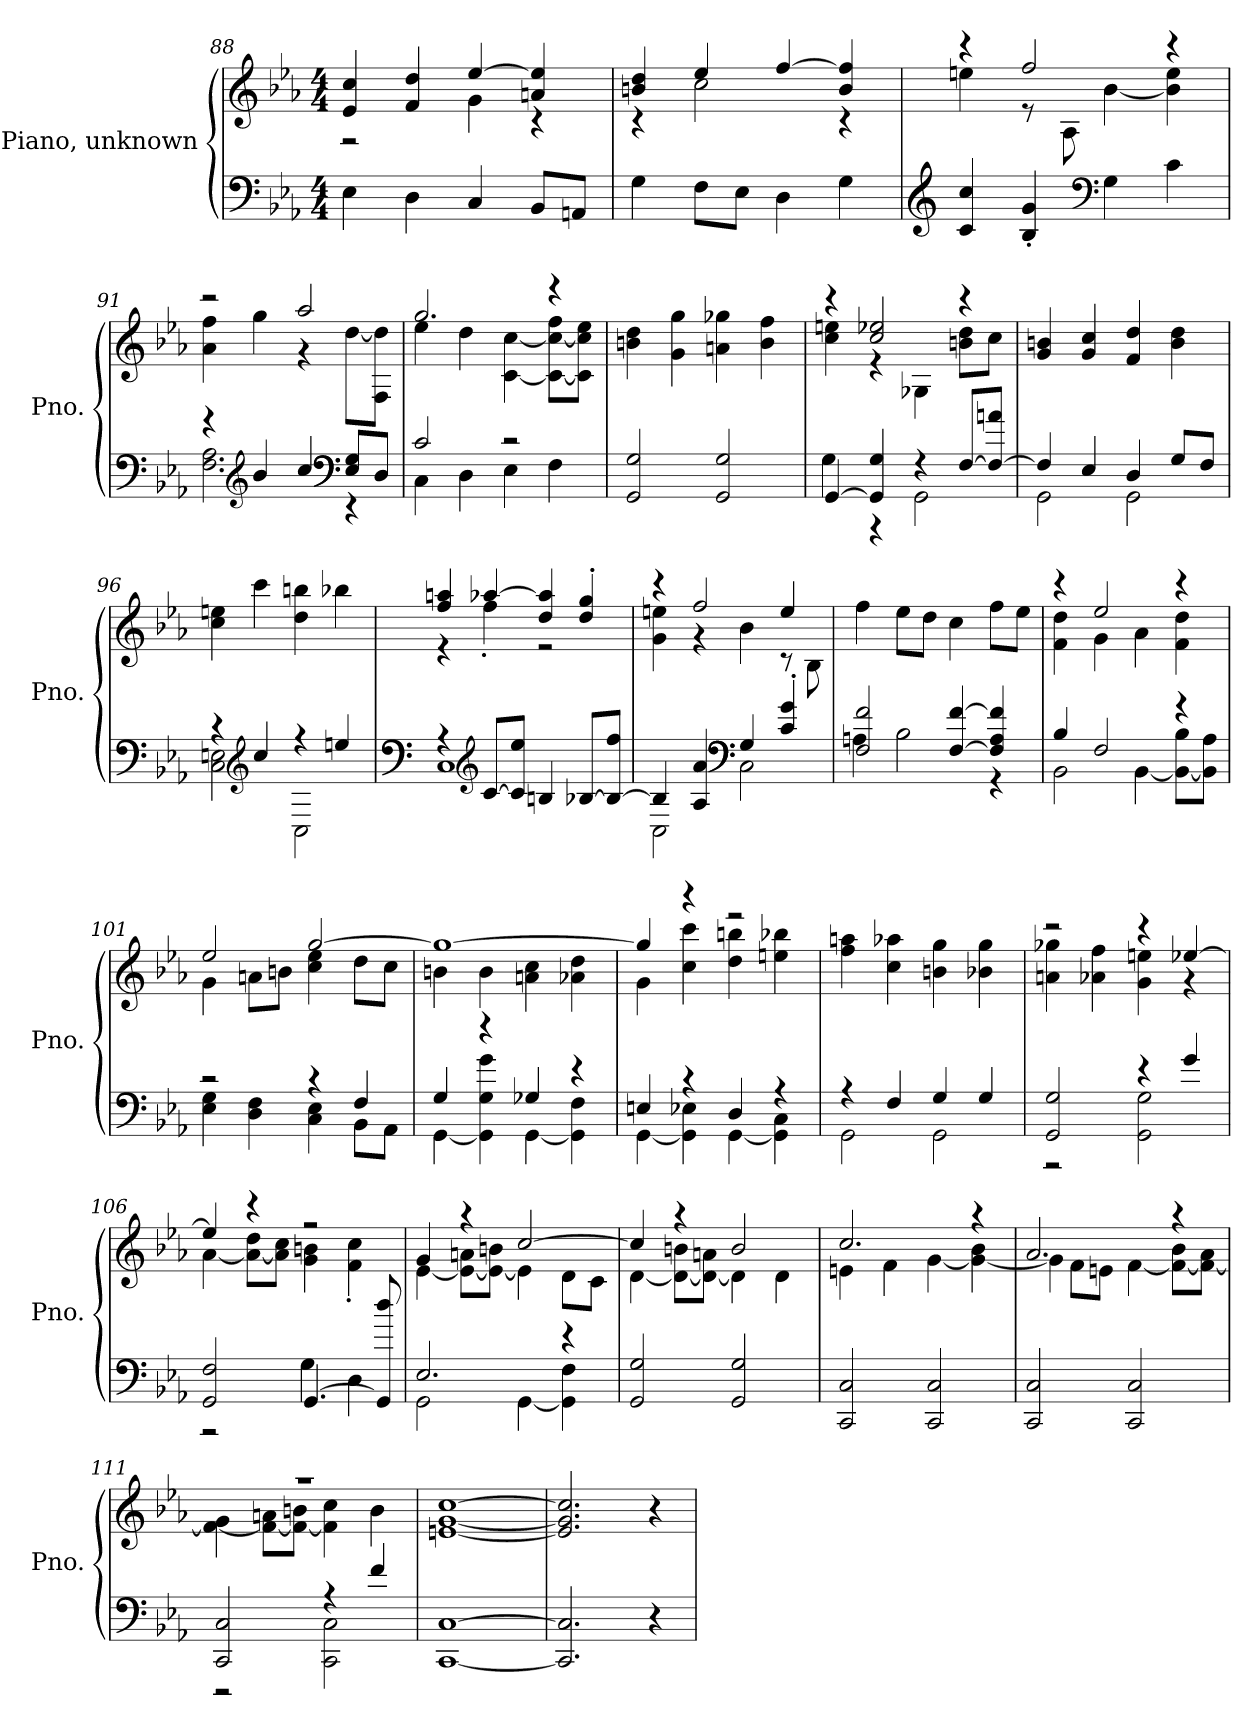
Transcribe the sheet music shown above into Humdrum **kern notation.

**kern	**kern
*part1	*part1
*staff2	*staff1
*I"Piano, unknown	*
*I'Pno.	*
*clefF4	*clefG2
*k[b-e-a-]	*k[b-e-a-]
*M4/4	*M4/4
=88	=88
*	*^
4E-\	4e-/ 4cc/	2r
4D\	4f/ 4dd/	.
4C/	[4ee-/	4g\
8BB-/L	4an/ 4ee-/]	4r
8AAn/J	.	.
=89	=89	=89
4G\	4bn/ 4dd/	4r
8F\L	4ee-/	2cc\
8E-\J	.	.
4D\	[4ff/	.
4G\	4b/ 4ff/]	4r
!!LO:LB:g=z	!!
=90	=90	=90
*clefG2	*	*
4c/ 4cc/	4r	4een\
4B-/' 4g/'	2ff/	8r
.	.	8A-\
*clefF4	*	*
4G\	.	[4b-\
4c\	4r	4b-\] 4ee\
=91	=91	=91
*^	*	*
4r	2.F\ 2.A-\	2r	4a-\ 4ff\
*clefG2	*	*	*
4b-/	.	.	4gg\
4cc/	.	2aa-/	4r
*clefF4	*	*	*
8E-/ 8G/L	4r	.	[8dd\L
8D/J	.	.	8F\ 8dd\]J
=92	=92	=92	=92
2c/	4C\	2.gg/	4ee-\
.	4D\	.	4dd\
2r	4E-\	.	[4c\ [4cc\
.	4F\	4r	8c\_ 8cc\_ 8ff\L
.	.	.	8c\] 8cc\] 8ee-\J
*v	*v	*	*
*	*v	*v
=93	=93
2GG/ 2G/	4bn\ 4dd\
.	4g\ 4gg\
2GG/ 2G/	4an\ 4gg-X\
.	4b\ 4ff\
=94	=94
*^	*^
[4GG/	4G\	4r	4cc\ 4een\
4GG/] 4G/	4r	2cc/ 2ee-X/	4r
4r	2GG\	.	4G-X\
[8F/L	.	4r	8bn\ 8dd\L
8F/_ 8an/J	.	.	8cc\J
*	*	*v	*v
!!LO:LB:g=z
=95	=95	=95
4F/]	2GG\	4g/ 4bn/
4E-/	.	4g/ 4cc/
4D/	2GG\	4f/ 4dd/
8G/L	.	4b\ 4dd\
8F/J	.	.
=96	=96	=96
4r	2C\ 2En\	4cc\ 4een\
*clefG2	*	*
4cc/	.	4ccc\
4r	2C\	4dd\ 4bbn\
4een/	.	4bb-X\
=97	=97	=97
*clefF4	*	*
*	*	*^
4r	1C	4ff/ 4aan/	4r
*clefG2	*	*	*
[8c/L	.	[4aa-X/	4ff'\
8c/] 8ee-/J	.	.	.
4Bn/	.	4dd/ 4aa-/]	2r
[8B-X/L	.	4dd/' 4gg/'	.
8B-/_ 8ff/J	.	.	.
=98	=98	=98	=98
4B-/]	2C\	4r	4g\ 4een\
4A-/ 4a-/	.	2ff/	4r
*clefF4	*	*	*
4G/	2C\	.	4b-\
4c/' 4g/'	.	4ee/	8r
.	.	.	8B-\
*	*	*v	*v
=99	=99	=99
2F/ 2f/	4An\	4ff\
.	2B-\	8ee-\L
.	.	8dd\J
[4F/ [4f/	.	4cc\
4F/] 4A/ 4f/]	4r	8ff\L
.	.	8ee-\J
!!LO:PB:g=z
=100	=100	=100
*	*	*^
4B-/	2BB-\	4r	4f\ 4dd\
2F/	.	2ee-/	4g\
.	[4BB-\	.	4a-\
4r	8BB-\_ 8B-\L	4r	4f\ 4dd\
.	8BB-\] 8A-\J	.	.
=101	=101	=101	=101
2r	4E-\ 4G\	2ee-/	4g\
.	4D\ 4F\	.	8an\L
.	.	.	8bn\J
4r	4C\ 4E-\	[2gg/	4cc\ 4ee-\
4F/	8BB-\L	.	8dd\L
.	8AA-\J	.	8cc\J
=102	=102	=102	=102
4G/	[4GG\	1gg_	4bn\
4r	4GG\] 4G\ 4g\	.	4b\
4G-X/	[4GG\	.	4an\ 4cc\
4r	4GG\] 4F\	.	4a-X\ 4dd\
=103	=103	=103	=103
4En/	[4GG\	4gg/]	4g\
4r	4GG\] 4E-X\	4r	4cc\ 4ccc\
4D/	[4GG\	2r	4dd\ 4bbn\
4r	4GG\] 4C\	.	4een\ 4bb-X\
*	*	*v	*v
=104	=104	=104
4r	2GG\	4ff\ 4aan\
4F/	.	4cc\ 4aa-X\
4G/	2GG\	4bn\ 4gg\
4G/	.	4b-X\ 4gg\
!!LO:LB:g=z
=105	=105	=105
*	*	*^
2GG/ 2G/	2r	2r	4an\ 4gg-X\
.	.	.	4a-X\ 4ff\
4r	2GG\ 2G\	4r	4g\ 4een\
4g/	.	[4ee-X/	4r
=106	=106	=106	=106
2GG/ 2F/	2r	4ee-/]	[4a-\
.	.	4r	8a-\_ 8dd\L
.	.	.	8a-\] 8cc\J
[4.GG/	4G\	2r	4g\ 4bn\
.	4D\	.	4f\' 4cc\'
8GG/] 8dd/	.	.	.
=107	=107	=107	=107
2.E-/	2GG\	4g/	[4e-\
.	.	4r	8e-\_ 8an\L
.	.	.	8e-\_ 8bn\J
.	[4GG\	[2cc/	4e-\]
4r	4GG\] 4F\	.	8d\L
.	.	.	8c\J
*v	*v	*	*
=108	=108	=108
2GG/ 2G/	4cc/]	[4d\
.	4r	8d\_ 8bn\L
.	.	8d\_ 8an\J
2GG/ 2G/	2b/	4d\]
.	.	4d\
=109	=109	=109
2CC/ 2C/	2.cc/	4en\
.	.	4f\
2CC/ 2C/	.	[4g\
.	4r	4g\_ 4b-\
!!LO:LB:g=z	!!
=110	=110	=110
2CC/ 2C/	2.a-/	4g\]
.	.	8f\L
.	.	8en\J
2CC/ 2C/	.	[4f\
.	4r	8f\_ 8b-\L
.	.	8f\_ 8a-\J
=111	=111	=111
*^	*	*
2CC/ 2C/	2r	1r	4f\_ 4g\
.	.	.	8f\_ 8an\L
.	.	.	8f\_ 8bn\J
4r	2CC\ 2C\	.	4f\] 4cc\
4f/	.	.	4b\
*v	*v	*	*
*	*v	*v
=112	=112
[1CC [1C	[1en [1g [1cc
=113	=113
2.CC/] 2.C/]	2.e/] 2.g/] 2.cc/]
4r	4r
=	=
*-	*-
